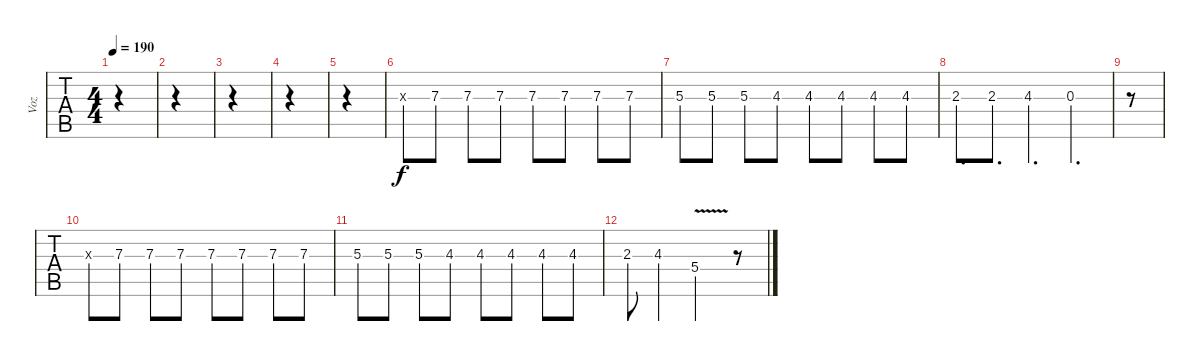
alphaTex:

\track ("Voz" "Voz") {instrument lead6voice}
\staff {tabs}
\tuning (E4 B3 G3 D3 A2 E2) {hide}
\ts (4 4)
\tempo 190
\clef g2
\ks c
|
|
|
|
|
7.3{x}.8 7.3.8 7.3.8 7.3.8 7.3.8 7.3.8 7.3.8 7.3.8 |
5.3.8 5.3.8 5.3.8 4.3.8 4.3.8 4.3.8 4.3.8 4.3.8 |
2.3.8{d} 2.3.8{d} 4.3.4{d} 0.3.4{d} |
r.8 |
7.3{x}.8 7.3.8 7.3.8 7.3.8 7.3.8 7.3.8 7.3.8 7.3.8 |
5.3.8 5.3.8 5.3.8 4.3.8 4.3.8 4.3.8 4.3.8 4.3.8 |
2.3.8 4.3.4 5.4{v}.2 r.8
